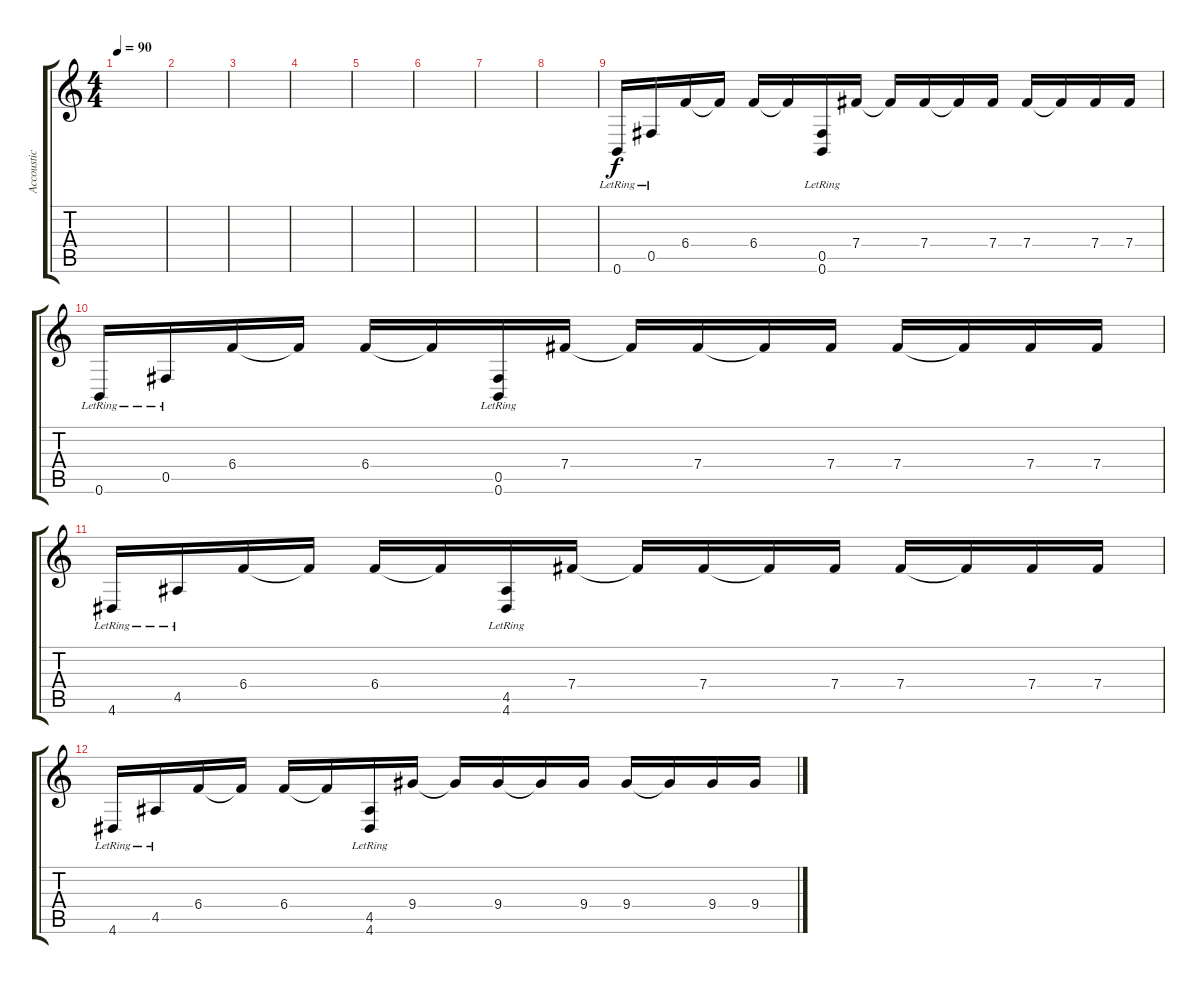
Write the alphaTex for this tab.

\track ("Accoustic guitar" "Accoustic ") {instrument acousticguitarsteel}
\staff {score tabs}
\tuning (Db4 Ab3 E3 B2 Gb2 B1) {hide}
\ts (4 4)
\tempo 90
\clef g2
\ks c
|
|
|
|
|
|
|
|
0.6{lr}.16 0.5{lr}.16 6.4.16 6.4{t}.16 6.4.16 6.4{t}.16 (0.5{lr} 0.6).16 7.4.16 7.4{t}.16 7.4.16 7.4{t}.16 7.4.16 7.4.16 7.4{t}.16 7.4.16 7.4.16 |
0.6{lr}.16 0.5{lr}.16 6.4.16 6.4{t}.16 6.4.16 6.4{t}.16 (0.5{lr} 0.6).16 7.4.16 7.4{t}.16 7.4.16 7.4{t}.16 7.4.16 7.4.16 7.4{t}.16 7.4.16 7.4.16 |
4.6{lr}.16 4.5{lr}.16 6.4.16 6.4{t}.16 6.4.16 6.4{t}.16 (4.5{lr} 4.6).16 7.4.16 7.4{t}.16 7.4.16 7.4{t}.16 7.4.16 7.4.16 7.4{t}.16 7.4.16 7.4.16 |
4.6{lr}.16 4.5{lr}.16 6.4.16 6.4{t}.16 6.4.16 6.4{t}.16 (4.5{lr} 4.6).16 9.4.16 9.4{t}.16 9.4.16 9.4{t}.16 9.4.16 9.4.16 9.4{t}.16 9.4.16 9.4.16
